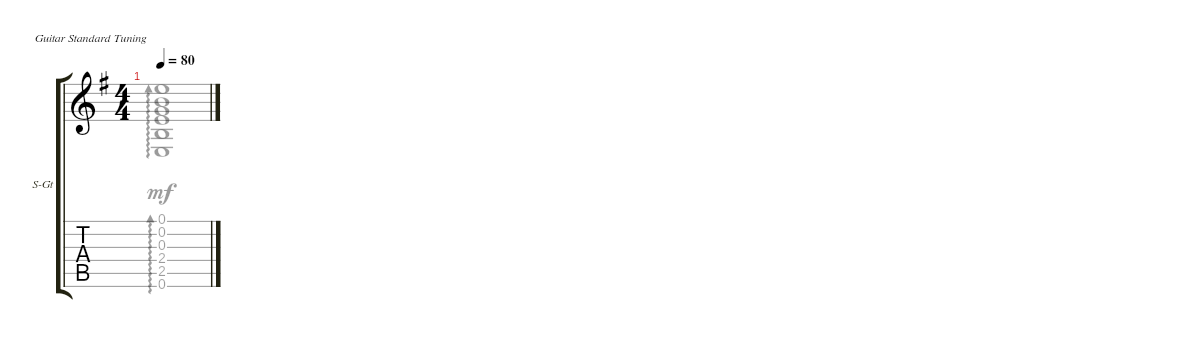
\defaultSystemsLayout 4
\bracketExtendMode groupsimilarinstruments
\firstSystemTrackNameOrientation horizontal
\otherSystemsTrackNameOrientation horizontal
\track ("Steel Guitar" "S-Gt") {instrument acousticguitarsteel}
\staff {score tabs}
\tuning (E4 B3 G3 D3 A2 E2)
\voice
\ts (4 4)
\tempo 80
\clef g2
\ks eminor
\voice
\clef g2
\ks eminor
(0.6 2.5 2.4 0.3 0.2 0.1).1{ad 0 dy mf}
